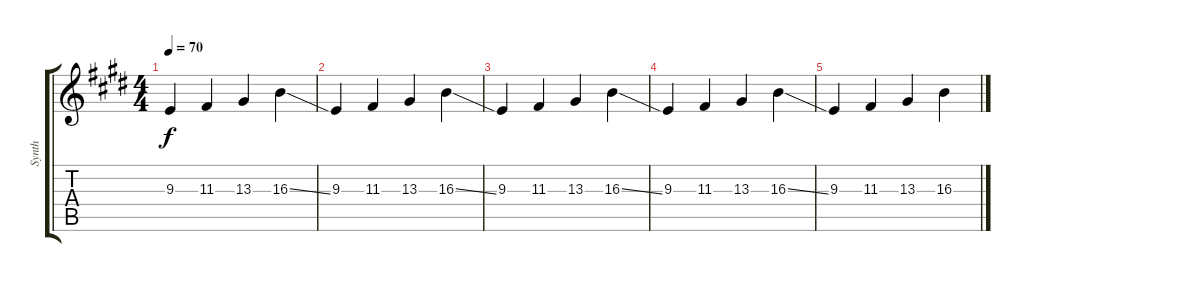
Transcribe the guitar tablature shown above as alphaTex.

\track ("Synth" "Synth") {instrument pad2warm}
\staff {score tabs}
\tuning (E4 B3 G3 D3 A2 E2) {hide}
\ts (4 4)
\tempo 70
\clef g2
\ks e
9.3.4{dy f} 11.3.4 13.3.4 16.3{ss}.4 |
9.3.4 11.3.4 13.3.4 16.3{ss}.4 |
9.3.4 11.3.4 13.3.4 16.3{ss}.4 |
9.3.4 11.3.4 13.3.4 16.3{ss}.4 |
9.3.4 11.3.4 13.3.4 16.3.4
